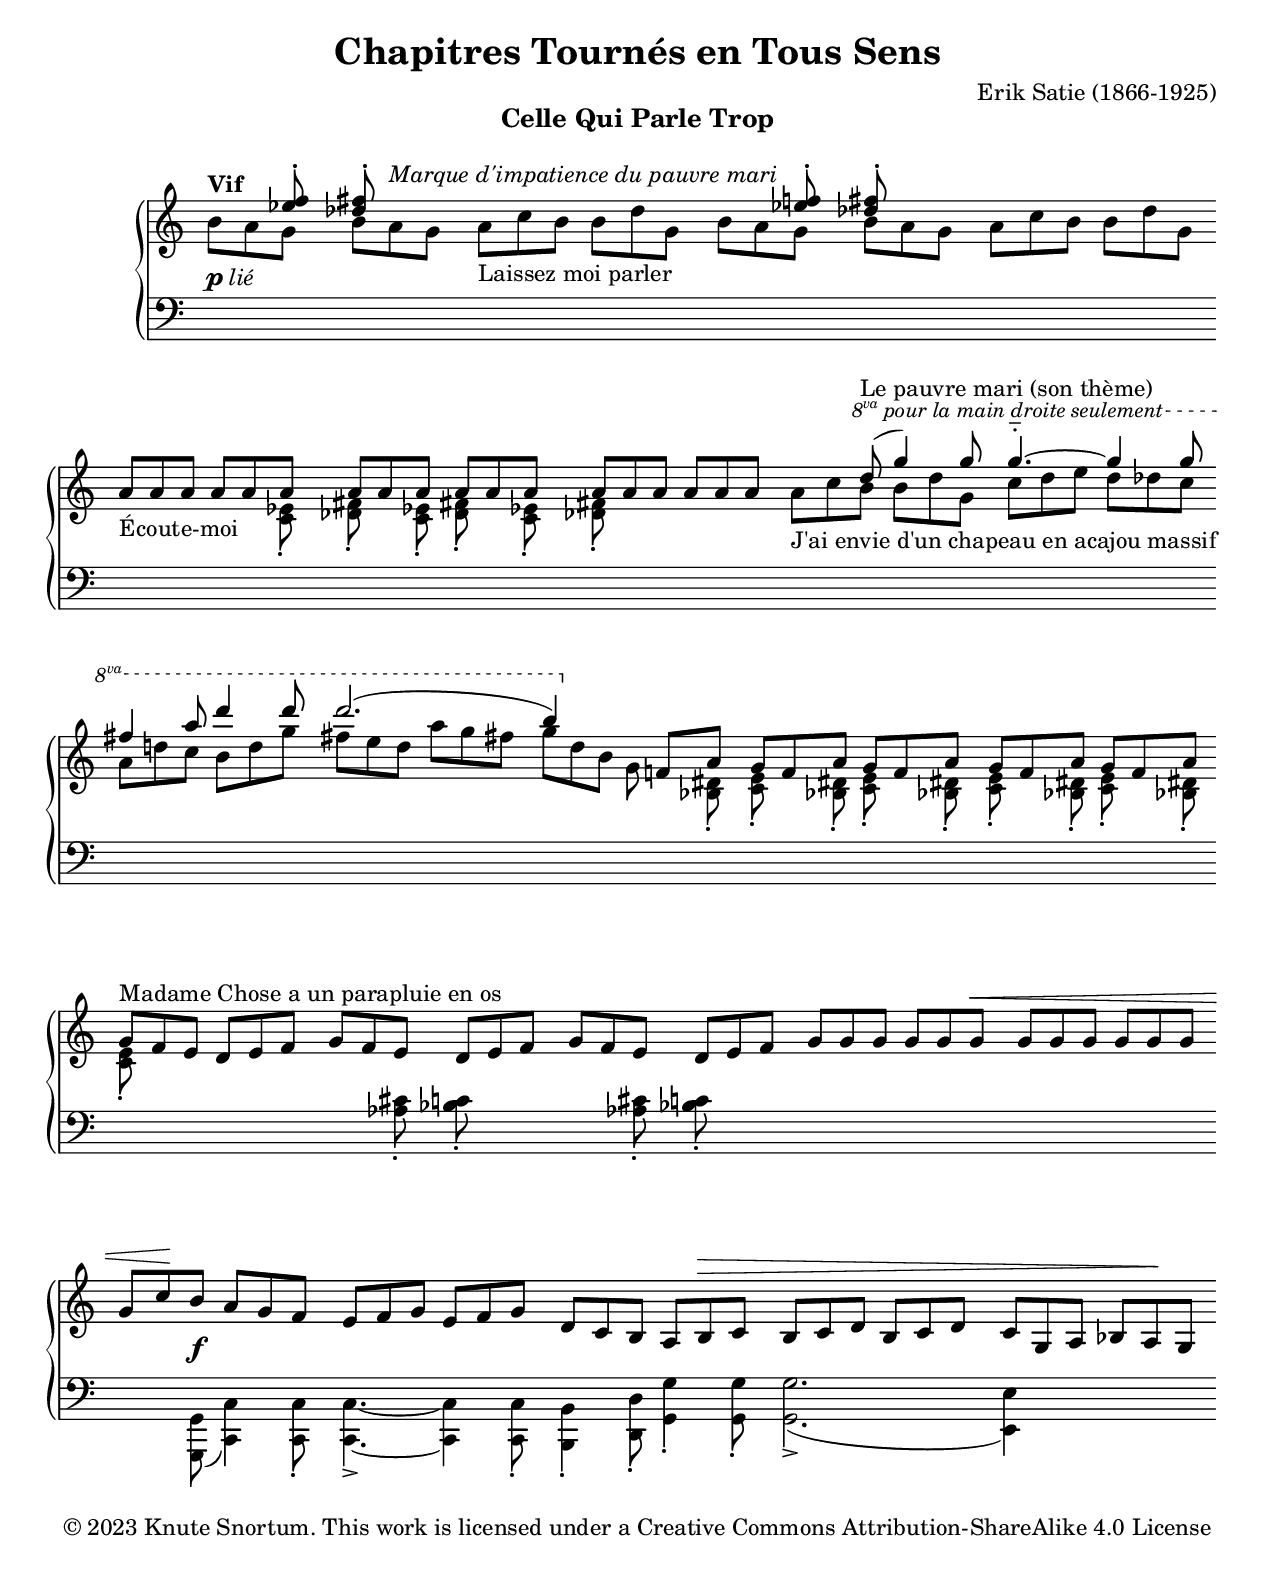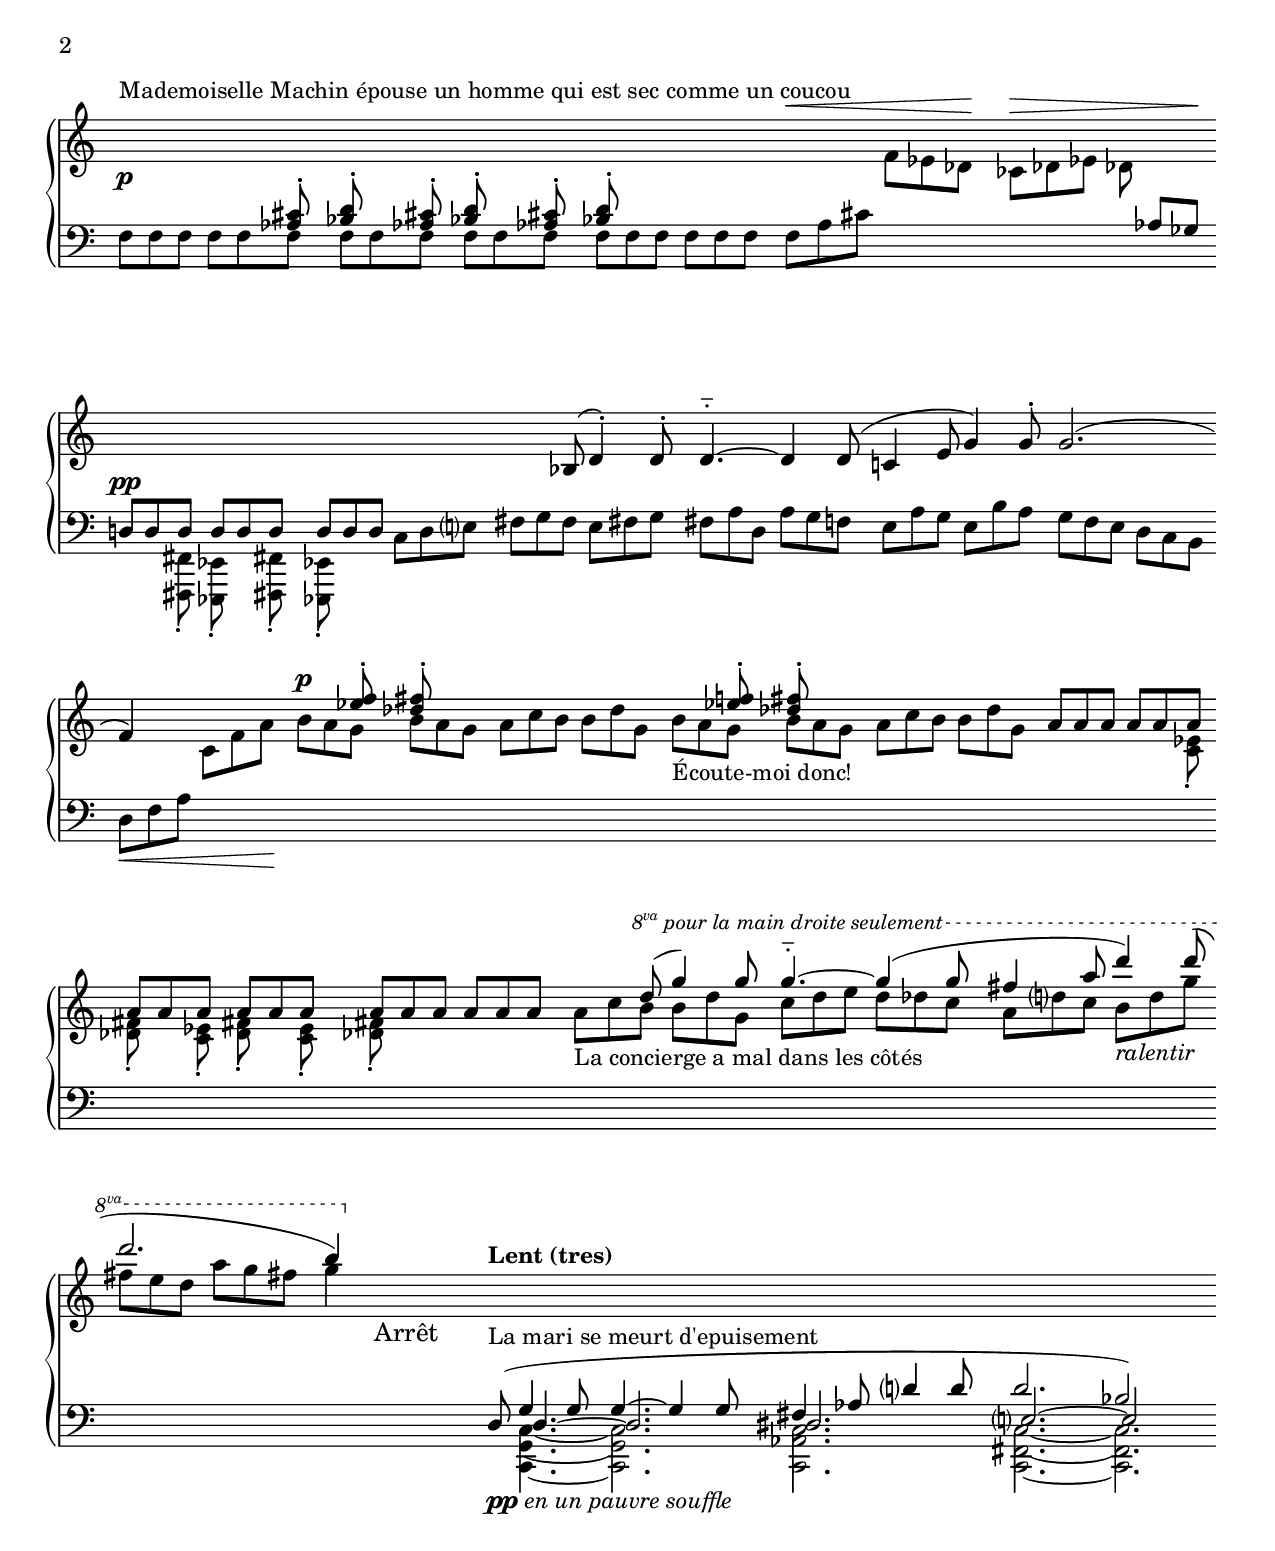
\version "2.24.0"

\version "2.24.1"

\header {
  title        = "Chapitres Tournés en Tous Sens"
  composer     = "Erik Satie (1866-1925)"
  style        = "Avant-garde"
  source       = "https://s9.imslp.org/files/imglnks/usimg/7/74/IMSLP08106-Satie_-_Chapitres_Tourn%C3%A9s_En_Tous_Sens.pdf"

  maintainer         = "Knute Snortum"
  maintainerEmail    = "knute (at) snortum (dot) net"
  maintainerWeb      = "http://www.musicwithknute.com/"

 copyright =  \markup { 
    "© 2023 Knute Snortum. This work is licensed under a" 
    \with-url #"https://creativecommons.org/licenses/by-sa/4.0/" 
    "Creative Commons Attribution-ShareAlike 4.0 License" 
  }
}

\paper {
  system-system-spacing.padding = 2
  
  last-bottom-spacing = 
    #'((basic-distance . 6)
       (minimum-distance . 4)
       (padding . 3)
       (stretchability . 30)) % defaults 1, 0, 1, 30
    
  top-system-spacing.minimum-distance = 10
    
  #(set-paper-size "letter")
  
  print-all-headers = ##t
  
  top-margin = 12\mm % default 5
  bottom-margin = 12\mm % default 6
  left-margin = 10\mm % default 10
  right-margin = 10\mm % default 10
  
  % --- Set these to false after all editing is finished
  ragged-bottom = ##f
  ragged-last-bottom = ##f
  ragged-right = ##f
}

\layout { 
  \context {
    \Score
    \hide BarLine
    \hide SpanBar
    \remove "Bar_number_engraver"
  }
  \context {
    \Staff
    \remove "Time_signature_engraver"
  }
}

\midi {
  \context {
    \Staff
    \consists "Dynamic_performer"
  }
  \context {
    \Voice
    \remove "Dynamic_performer"
  }
  \context {
    \Score
    midiMinimumVolume = #0.20
    midiMaximumVolume = #0.99
  }
}

\version "2.24.0"
\language "english"

\version "2.24.1"

\header {
  title        = "Chapitres Tournés en Tous Sens"
  composer     = "Erik Satie (1866-1925)"
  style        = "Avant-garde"
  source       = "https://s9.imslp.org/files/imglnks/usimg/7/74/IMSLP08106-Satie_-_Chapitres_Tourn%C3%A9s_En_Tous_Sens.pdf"

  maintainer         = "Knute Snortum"
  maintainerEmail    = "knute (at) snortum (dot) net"
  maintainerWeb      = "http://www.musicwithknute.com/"

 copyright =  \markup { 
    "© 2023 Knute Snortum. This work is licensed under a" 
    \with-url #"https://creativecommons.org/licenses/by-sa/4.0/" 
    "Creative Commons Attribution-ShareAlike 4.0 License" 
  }
}

\paper {
  system-system-spacing.padding = 2
  
  last-bottom-spacing = 
    #'((basic-distance . 6)
       (minimum-distance . 4)
       (padding . 3)
       (stretchability . 30)) % defaults 1, 0, 1, 30
    
  top-system-spacing.minimum-distance = 10
    
  #(set-paper-size "letter")
  
  print-all-headers = ##t
  
  top-margin = 12\mm % default 5
  bottom-margin = 12\mm % default 6
  left-margin = 10\mm % default 10
  right-margin = 10\mm % default 10
  
  % --- Set these to false after all editing is finished
  ragged-bottom = ##f
  ragged-last-bottom = ##f
  ragged-right = ##f
}

\layout { 
  \context {
    \Score
    \hide BarLine
    \hide SpanBar
    \remove "Bar_number_engraver"
  }
  \context {
    \Staff
    \remove "Time_signature_engraver"
  }
}

\midi {
  \context {
    \Staff
    \consists "Dynamic_performer"
  }
  \context {
    \Voice
    \remove "Dynamic_performer"
  }
  \context {
    \Score
    midiMinimumVolume = #0.20
    midiMaximumVolume = #0.99
  }
}


% -------------------
% --- Definitions ---
% -------------------

#(define (my-line-breaking-callback grob)
  (let* ((orig (ly:grob-original grob))
         (siblings (ly:spanner-broken-into orig)))
    (if (not (eq? grob (car siblings)))
        (ly:grob-set-property! grob 'text (markup #:normal-text
                                                  #:small 
                                                  #:italic 
                                                  #:concat("8" #:super "va"))))))

octaveUp = {
  \set ottavation = \markup \normal-text \small \italic \concat { 
    8 \super va " pour la main droite seulement"
  }
  \override Staff.OttavaBracket.after-line-breaking = #my-line-breaking-callback
  \ottava 1
}
octaveOff = \ottava 0

slurShapeA = \shape #'((-1 . 2.5) (0 . 2.5) (0 . 2) (0 . 2)) \etc
tieShapeA  = \shape #'((0 . -0.5) (0 . -0.75) (0 . -0.75) (-0.5 . -0.5)) \etc
tieShapeB  = \shape #'((0 . -0.5) (0 . -0.5) (0 . -0.5) (0 . -0.5)) \etc

moveTempoA = \once \override MetronomeMark.X-offset = -1
moveTextLeftA = \once \override TextScript.X-offset = -2

% --- Put nonmusical text into variables
phrasePoorHusband = "Le pauvre mari (son thème)"
phraseListen = "Écoute-moi"
phraseMsThing = "Madame Chose a un parapluie en os"
phraseMissMachin = 
  "Mademoiselle Machin épouse un homme qui est sec comme un coucou" 
phraseListenTwo = "Écoute-moi donc!"
textImpatience = ^ \markup \italic "Marque d'impatience du pauvre mari"
textSpeak = _ "Laissez moi parler"
textWoodHat = _ "J'ai envie d'un chapeau en acajou massif"
textPainSide = _ "La concierge a mal dans les côtés"
textHusbandDies = ^ \markup "La mari se meurt d'epuisement"

% --- Musical text
ral = \markup \italic ralentir
pLie = \markup { \dynamic p \italic lié }
ppFaint = \markup { \dynamic pp \italic { en un pauvre souffle } }
arret = \markup \large "Arrêt"

% -------------
% --- Music ---
% -------------

highVoice = \relative c'' {
  \set Score.tempoHideNote = ##t
  \tempo "Vif" 4. = 144
  s8 s <ef f> -. <df fs>8 -. s s |
  s2. |
  s8 s <ef f!> -. <df fs> -. s s |
  s2. |
  a8 _\phraseListen a8 a a a a |
  a8 a a a a a |
  a8 a a a a a |
  
  \barNumberCheck #8
  
  s8 s \octaveUp d'8 \slurShapeA ( ^\phrasePoorHusband g4 ) g8 |
  g4. -_ ~ g4 g8 |
  fs4 a8 d4 d8 |
  d2. ( |
  b4 ) \octaveOff s8 s f,,! a | 
  g8 f a g f a | 
  g8 f a g f a |
  g8 ^\phraseMsThing f8 e d e f |
  
  \barNumberCheck #16
  
  g8 f e d e f |
  g8 f e d e f |
  g8 g g g g g ^\< |
  g8 g g g g g |
  g8 c\! b a g f |
  e8 f g e f g |
  d8 c b a b ^\> c |
  b8 c d b c d |
  
  \barNumberCheck #24
  
  c8 g a bf a \! g |
  s2. ^\phraseMissMachin |
  s2. * 6 |
  
  \barNumberCheck #32
  
  s8 s bf ( d4 -. ) d8 -. |
  d4. -_ ~ d4 d8 ( |
  c!4 e8 g4 ) g8 -. |
  g2. ( |
  f4 ) s8 s4. |
  s8 ^\p s <ef' f> -. <df fs> -. s s |
  s2. |
  s8 s <ef f!> -. <df fs> -. s s |
  
  \barNumberCheck #40
  
  s2. |
  a8 a a a a a |
  a8 a a a a a |
  a8 a a a a a |
  s8 s \octaveUp d'8 \slurShapeA ( g4 ) g8 |
  g4. -_ ~ g4 ( g8 |
  fs4 a8 d4 _\ral ) d8 ( |
  d2. |
  
  \barNumberCheck #48
  
  b4 ) \octaveOff s8 \moveTextLeftA s4. _\arret |
  s2. * 5 |
  
  \barNumberCheck #54
}

upperMiddle = \relative c'' {
  b8 a8 g b a \textImpatience g |
  a8 \textSpeak c8 b b d g, |
  b8 a g b a g |
  a8 c b b d g, |
  s4. s8 s <c, ef> -. |
  <df fs>8 -. s <c ef> -. <df fs!> -. s <c ef!> -. |
  <df fs>8 -. s s s4. |
  
  \barNumberCheck #8
  
  a'8 \textWoodHat c b b d g, |
  c8 d e d df c |
  a8 d! c b d g |
  fs8 e d a' g fs! |
  g8 d b g s <bf, ds> -. |
  <c e>8 -. s <bf ds> -. <c e> -. s <bf! ds!> -. |
  <c e>8 -. s <bf ds> -. <c e> -. s <bf! ds!> -. |
  <c e>8 -. s s s4. |
  
  \barNumberCheck #16
  
  s2. * 8 | 
  
  \barNumberCheck #24
  
  s2. * 4 | 
  s4. ^\< f8 ef df \! | 
  cf8 ^\> df ef df! s s \! |
  s2. | s |
  
  \barNumberCheck #32
  
  s2. | s | s | s | 
  s4. c8 f a |
  b8 a g b a g |
  a8 c b b d g, |
  b8 _\phraseListenTwo a g b a g |
  
  \barNumberCheck #40
  
  a8 c b b d g, |
  s4. s8 s <c, ef> -. |
  <df fs>8 -. s <c ef> -. <df fs!> -. s <c ef> -. |
  <df fs>8 -. s s s4. |
  a'8 \textPainSide c b b d g, |
  c8 d e d df c |
  a8 d? c b d g |
  fs8 e d a' g fs! |
  
  \barNumberCheck #48
  
  g4 s8 s4. |
  s2. * 5 |
  
  \barNumberCheck #54
}

lowerMiddle = \relative c' {
  s2. * 7 | 
  \barNumberCheck #8
  s2. * 8 | 
  \barNumberCheck #16
  s2. * 8 |
  
  \barNumberCheck #24
  
  s2. |
  s4. s8 s <af cs> -. |
  <bf d>8 -. s <af cs> -. <bf! d> -. s <af! cs!> -. |
  <bf d>8 -. s s s4. |
  s2. |
  s4. s8 af gf |
  d!8 d d d d d |
  d8 d d s s s |
  
  \barNumberCheck #32
  s2. * 8 |
  \barNumberCheck #40
  s2. * 8 |
  
  \barNumberCheck #48
  
  s2. |
  <<
    {
      s8 s \tempo "Lent (tres)" 4. = 60 
        \tag layout { d ( _\ppFaint \textHusbandDies }
        \tag midi   { d ( \pp }
        g4 g8 |
      g4. ~ g4 g8 |
      fs4 af8 d?4 d8 |
      d2. |
      bf2 ) s4 |
    } \\ {
      \voiceThree
      s4. d,4. \tieShapeA ~ |
      d2. |
      ds2. |
      e?2. \tieShapeB ~ |
      e2 s4 |
    }
  >>
  
  \barNumberCheck #54
}

lowVoice = \relative c' {
  s2. * 7 | 
  \barNumberCheck #8
  s2. * 8 |
  \barNumberCheck #16
  
  s8 s <af cs> -. <bf c> -. s s |
  s8 s <af cs> -. <bf c> -. s s |
  s2. |
  s2. |
  s8 s8 <g, g,> ( <c c,>4 ) q8 -. |
  <c c,>4. -> ~ q4 q8 -. |
  <b b,>4 -. <d d,>8 -. <g g,>4 -. q8 -. |
  <g g,>2. -> ( |
  
  \barNumberCheck #24
  
  <e e,>4 ) s8 s4. |
  f8 f f f f f |
  f8 f f f f f |
  f8 f f f f f |
  f8 a cs s4. |
  s2. |
  s8 s <fs,, fs,> -. <ef ef,> -. s <fs! fs,!> -. |
  <ef ef,> -. s s c' d e? |
  
  \barNumberCheck #32
  
  fs8 g fs e fs! g |
  fs8 a d, a' g f |
  e8 a g e b' a |
  g8 f e d c b |
  d8\< f a s s s\! |
  s2. | s | s |
  
  \barNumberCheck #40
  
  s2. * 8 |
  
  \barNumberCheck #48
  
  s2. |
  s4. <c, g c,>4. ~ |
  q2. |
  <c af c,>2. |
  <c fs, c>2. ~ |
  q2. |
  
  \barNumberCheck #54
}
dynamics = {
  \tag layout { s2.-\pLie | }
  \tag midi   { s2.\p | }
  s2. * 6 |
  
  \barNumberCheck #8
  
  s2. * 8 |
  
  \barNumberCheck #16
  
  s2. * 4 |
  s4 s8\f s4. |
  s2. * 3 |
  
  \barNumberCheck #24
  s2. |
  s2.\p |
  s2. * 4 |
  s2.\pp |
  s2. |
  
  \barNumberCheck #32
  
  s2. * 5 |
  s2. |
  
}

forceBreaks = {
  \repeat unfold 3 { s2.\noBreak } s2.\break\noPageBreak
  \repeat unfold 4 { s2.\noBreak } s2.\break\noPageBreak
  \repeat unfold 4 { s2.\noBreak } s2.\break\noPageBreak
  \repeat unfold 4 { s2.\noBreak } s2.\break\noPageBreak
  \repeat unfold 4 { s2.\noBreak } s2.\pageBreak
  
  \repeat unfold 4 { s2.\noBreak } s2.\break\noPageBreak
  \repeat unfold 5 { s2.\noBreak } s2.\break\noPageBreak
  \repeat unfold 5 { s2.\noBreak } s2.\break\noPageBreak
  \repeat unfold 4 { s2.\noBreak } s2.\break\noPageBreak
}

% -----------------------
% --- Layout and MIDI ---
% -----------------------

global = {
  \key c \major
  \time 6/8
}

upper = {
  \global
  \clef treble
  <<
    \new Voice { \voiceOne \highVoice }
    \new Voice { \voiceTwo \upperMiddle }
  >>
}

lower = {
  \global
  \clef bass
  <<
    \new Voice { \voiceThree \lowerMiddle }
    \new Voice { \voiceFour \lowVoice }
  >>
}

celleNotes = \score {
  \header {
    title = ##f
    subtitle = "Celle Qui Parle Trop"
    composer = ##f
  }
  \keepWithTag #'layout
  \new PianoStaff <<
    \new Staff = "upper" \upper
    \new Dynamics \dynamics
    \new Staff = "lower" \lower
    \new Devnull \forceBreaks
  >>
  \layout {
    \context {
      \Staff
      \remove Ottava_spanner_engraver
    }
    \context {
      \Voice
      \consists Ottava_spanner_engraver
    }
  }
}

celleMidi = \book {
  \bookOutputName "celle-music"
  \score {
    \keepWithTag #'midi
    <<
      \new Staff << \upper \dynamics >>
      \new Staff << \lower \dynamics >>
    >>
    \midi {}
  }
}


\celleNotes
\celleMidi